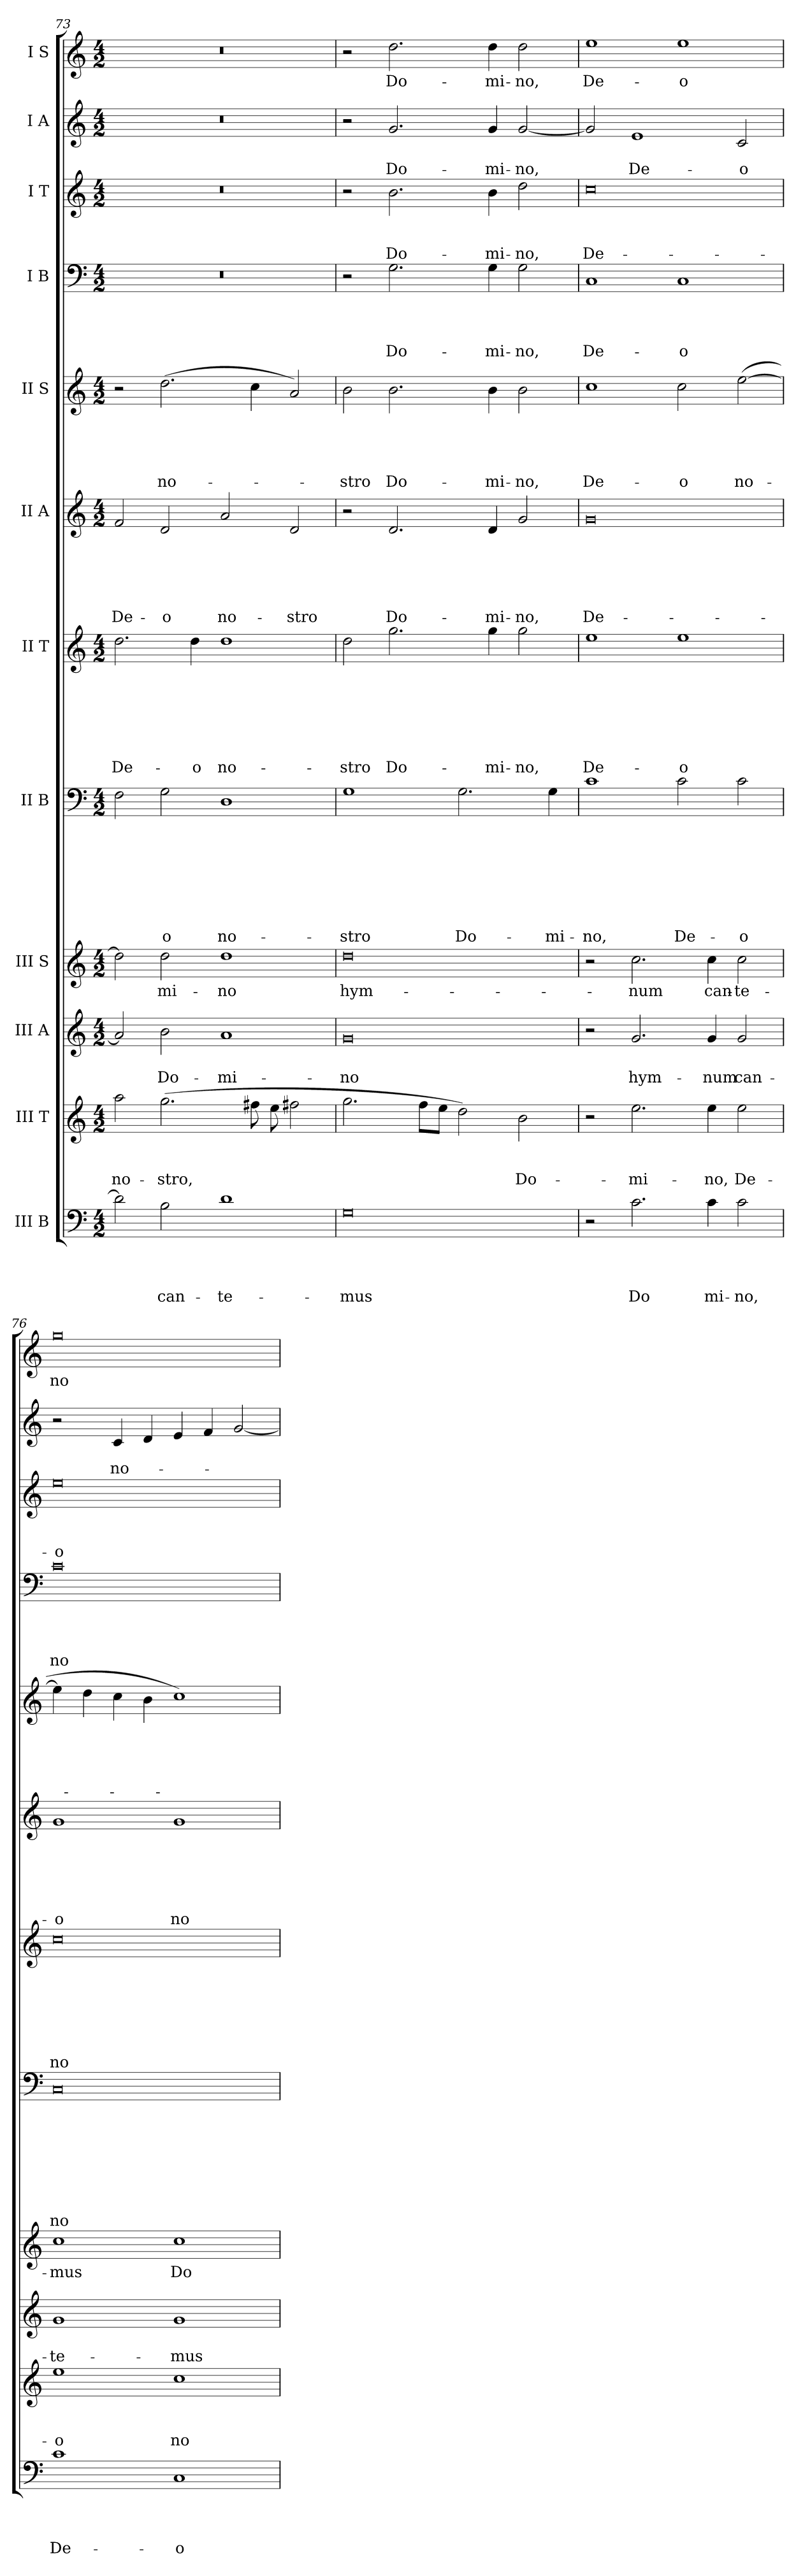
**kern	**text	**text	**text	**text	**kern	**text	**text	**text	**kern	**text	**text	**kern	**text	**kern	**text	**text	**text	**text	**text	**text	**text	**text	**kern	**text	**text	**text	**text	**text	**text	**text	**kern	**text	**text	**text	**text	**text	**text	**kern	**text	**text	**text	**text	**text	**kern	**text	**text	**text	**text	**kern	**text	**text	**text	**kern	**text	**text	**kern	**text
*part12	*part12	*part12	*part12	*part12	*part11	*part11	*part11	*part11	*part10	*part10	*part10	*part9	*part9	*part8	*part8	*part8	*part8	*part8	*part8	*part8	*part8	*part8	*part7	*part7	*part7	*part7	*part7	*part7	*part7	*part7	*part6	*part6	*part6	*part6	*part6	*part6	*part6	*part5	*part5	*part5	*part5	*part5	*part5	*part4	*part4	*part4	*part4	*part4	*part3	*part3	*part3	*part3	*part2	*part2	*part2	*part1	*part1
*staff12	*staff12	*staff12	*staff12	*staff12	*staff11	*staff11	*staff11	*staff11	*staff10	*staff10	*staff10	*staff9	*staff9	*staff8	*staff8	*staff8	*staff8	*staff8	*staff8	*staff8	*staff8	*staff8	*staff7	*staff7	*staff7	*staff7	*staff7	*staff7	*staff7	*staff7	*staff6	*staff6	*staff6	*staff6	*staff6	*staff6	*staff6	*staff5	*staff5	*staff5	*staff5	*staff5	*staff5	*staff4	*staff4	*staff4	*staff4	*staff4	*staff3	*staff3	*staff3	*staff3	*staff2	*staff2	*staff2	*staff1	*staff1
*I"III B	*	*	*	*	*I"III T	*	*	*	*I"III A	*	*	*I"III S	*	*I"II B	*	*	*	*	*	*	*	*	*I"II T	*	*	*	*	*	*	*	*I"II A	*	*	*	*	*	*	*I"II S	*	*	*	*	*	*I"I B	*	*	*	*	*I"I T	*	*	*	*I"I A	*	*	*I"I S	*
!!LO:PB:g=z
*clefF4	*	*	*	*	*clefG2	*	*	*	*clefG2	*	*	*clefG2	*	*clefF4	*	*	*	*	*	*	*	*	*clefG2	*	*	*	*	*	*	*	*clefG2	*	*	*	*	*	*	*clefG2	*	*	*	*	*	*clefF4	*	*	*	*	*clefG2	*	*	*	*clefG2	*	*	*clefG2	*
*	*	*	*	*	*ITrd7c12	*	*	*	*	*	*	*	*	*	*	*	*	*	*	*	*	*	*ITrd7c12	*	*	*	*	*	*	*	*	*	*	*	*	*	*	*	*	*	*	*	*	*	*	*	*	*	*ITrd7c12	*	*	*	*	*	*	*	*
*k[]	*	*	*	*	*k[]	*	*	*	*k[]	*	*	*k[]	*	*k[]	*	*	*	*	*	*	*	*	*k[]	*	*	*	*	*	*	*	*k[]	*	*	*	*	*	*	*k[]	*	*	*	*	*	*k[]	*	*	*	*	*k[]	*	*	*	*k[]	*	*	*k[]	*
*C:	*	*	*	*	*C:	*	*	*	*C:	*	*	*C:	*	*C:	*	*	*	*	*	*	*	*	*C:	*	*	*	*	*	*	*	*C:	*	*	*	*	*	*	*C:	*	*	*	*	*	*C:	*	*	*	*	*C:	*	*	*	*C:	*	*	*C:	*
*M4/2	*	*	*	*	*M4/2	*	*	*	*M4/2	*	*	*M4/2	*	*M4/2	*	*	*	*	*	*	*	*	*M4/2	*	*	*	*	*	*	*	*M4/2	*	*	*	*	*	*	*M4/2	*	*	*	*	*	*M4/2	*	*	*	*	*M4/2	*	*	*	*M4/2	*	*	*M4/2	*
=73	=73	=73	=73	=73	=73	=73	=73	=73	=73	=73	=73	=73	=73	=73	=73	=73	=73	=73	=73	=73	=73	=73	=73	=73	=73	=73	=73	=73	=73	=73	=73	=73	=73	=73	=73	=73	=73	=73	=73	=73	=73	=73	=73	=73	=73	=73	=73	=73	=73	=73	=73	=73	=73	=73	=73	=73	=73
!	!	!	!	!	!	!	!	!LO:LY:b	!	!	!	!	!	!	!	!	!	!	!	!	!	!	!	!	!	!	!	!	!	!LO:LY:b	!	!	!	!	!	!	!LO:LY:b	!	!	!	!	!	!	!LO:N:vis=1	!	!	!	!	!LO:N:vis=1	!	!	!	!LO:N:vis=1	!	!	!LO:N:vis=1	!
2d\]	.	.	.	.	2a\	.	.	no-	2a/]	.	.	2dd\]	.	2F\	.	.	.	.	.	.	.	.	2.d\	.	.	.	.	.	.	De-	2f/	.	.	.	.	.	De-	2r	.	.	.	.	.	0r	.	.	.	.	0r	.	.	.	0r	.	.	0r	.
!	!	!	!	!LO:LY:b	!	!	!	!LO:LY:b	!	!	!LO:LY:b	!	!LO:LY:b	!	!	!	!	!	!	!	!	!LO:LY:b	!	!	!	!	!	!	!	!	!	!	!	!	!	!	!LO:LY:b	!	!	!	!	!	!LO:LY:b	!	!	!	!	!	!	!	!	!	!	!	!	!	!
2B\	.	.	.	can-	(>2.g\	.	.	-stro,	2b\	.	Do-	2dd\	-mi-	2G\	.	.	.	.	.	.	.	-o	.	.	.	.	.	.	.	.	2d/	.	.	.	.	.	-o	(>2.dd\	.	.	.	.	no-	.	.	.	.	.	.	.	.	.	.	.	.	.	.
!	!	!	!	!	!	!	!	!	!	!	!	!	!	!	!	!	!	!	!	!	!	!	!	!	!	!	!	!	!	!LO:LY:b	!	!	!	!	!	!	!	!	!	!	!	!	!	!	!	!	!	!	!	!	!	!	!	!	!	!	!
.	.	.	.	.	.	.	.	.	.	.	.	.	.	.	.	.	.	.	.	.	.	.	4d\	.	.	.	.	.	.	-o	.	.	.	.	.	.	.	.	.	.	.	.	.	.	.	.	.	.	.	.	.	.	.	.	.	.	.
!	!	!	!	!LO:LY:b	!	!	!	!	!	!	!LO:LY:b	!	!LO:LY:b	!	!	!	!	!	!	!	!	!LO:LY:b	!	!	!	!	!	!	!	!LO:LY:b	!	!	!	!	!	!	!LO:LY:b	!	!	!	!	!	!	!	!	!	!	!	!	!	!	!	!	!	!	!	!
1d	.	.	.	-te-	.	.	.	.	1a	.	-mi-	1dd	-no	1D	.	.	.	.	.	.	.	no-	1d	.	.	.	.	.	.	no-	2a/	.	.	.	.	.	no-	.	.	.	.	.	.	.	.	.	.	.	.	.	.	.	.	.	.	.	.
.	.	.	.	.	8f#X\	.	.	.	.	.	.	.	.	.	.	.	.	.	.	.	.	.	.	.	.	.	.	.	.	.	.	.	.	.	.	.	.	4cc\	.	.	.	.	.	.	.	.	.	.	.	.	.	.	.	.	.	.	.
.	.	.	.	.	8e\	.	.	.	.	.	.	.	.	.	.	.	.	.	.	.	.	.	.	.	.	.	.	.	.	.	.	.	.	.	.	.	.	.	.	.	.	.	.	.	.	.	.	.	.	.	.	.	.	.	.	.	.
!	!	!	!	!	!	!	!	!	!	!	!	!	!	!	!	!	!	!	!	!	!	!	!	!	!	!	!	!	!	!	!	!	!	!	!	!	!LO:LY:b	!	!	!	!	!	!	!	!	!	!	!	!	!	!	!	!	!	!	!	!
.	.	.	.	.	2f#X\	.	.	.	.	.	.	.	.	.	.	.	.	.	.	.	.	.	.	.	.	.	.	.	.	.	2d/	.	.	.	.	.	-stro	2a/)	.	.	.	.	.	.	.	.	.	.	.	.	.	.	.	.	.	.	.
=74	=74	=74	=74	=74	=74	=74	=74	=74	=74	=74	=74	=74	=74	=74	=74	=74	=74	=74	=74	=74	=74	=74	=74	=74	=74	=74	=74	=74	=74	=74	=74	=74	=74	=74	=74	=74	=74	=74	=74	=74	=74	=74	=74	=74	=74	=74	=74	=74	=74	=74	=74	=74	=74	=74	=74	=74	=74
!	!	!	!	!LO:LY:b	!	!	!	!	!	!	!LO:LY:b	!	!LO:LY:b	!	!	!	!	!	!	!	!	!LO:LY:b	!	!	!	!	!	!	!	!LO:LY:b	!	!	!	!	!	!	!	!	!	!	!	!	!LO:LY:b	!	!	!	!	!	!	!	!	!	!	!	!	!	!
0G	.	.	.	-mus	2.g\	.	.	.	0g	.	-no	0dd	hym-	1G	.	.	.	.	.	.	.	-stro	2d\	.	.	.	.	.	.	-stro	2r	.	.	.	.	.	.	2b\	.	.	.	.	-stro	2r	.	.	.	.	2r	.	.	.	2r	.	.	2r	.
!	!	!	!	!	!	!	!	!	!	!	!	!	!	!	!	!	!	!	!	!	!	!	!	!	!	!	!	!	!	!LO:LY:b	!	!	!	!	!	!	!LO:LY:b	!	!	!	!	!	!LO:LY:b	!	!	!	!	!LO:LY:b	!	!	!	!LO:LY:b	!	!	!LO:LY:b	!	!LO:LY:b
.	.	.	.	.	.	.	.	.	.	.	.	.	.	.	.	.	.	.	.	.	.	.	2.g\	.	.	.	.	.	.	Do-	2.d/	.	.	.	.	.	Do-	2.b\	.	.	.	.	Do-	2.G\	.	.	.	Do-	2.B\	.	.	Do-	2.g/	.	Do-	2.dd\	Do-
.	.	.	.	.	8f\L	.	.	.	.	.	.	.	.	.	.	.	.	.	.	.	.	.	.	.	.	.	.	.	.	.	.	.	.	.	.	.	.	.	.	.	.	.	.	.	.	.	.	.	.	.	.	.	.	.	.	.	.
.	.	.	.	.	8e\J	.	.	.	.	.	.	.	.	.	.	.	.	.	.	.	.	.	.	.	.	.	.	.	.	.	.	.	.	.	.	.	.	.	.	.	.	.	.	.	.	.	.	.	.	.	.	.	.	.	.	.	.
!	!	!	!	!	!	!	!	!	!	!	!	!	!	!	!	!	!	!	!	!	!	!LO:LY:b	!	!	!	!	!	!	!	!	!	!	!	!	!	!	!	!	!	!	!	!	!	!	!	!	!	!	!	!	!	!	!	!	!	!	!
.	.	.	.	.	2d\)	.	.	.	.	.	.	.	.	2.G\	.	.	.	.	.	.	.	Do-	.	.	.	.	.	.	.	.	.	.	.	.	.	.	.	.	.	.	.	.	.	.	.	.	.	.	.	.	.	.	.	.	.	.	.
!	!	!	!	!	!	!	!	!	!	!	!	!	!	!	!	!	!	!	!	!	!	!	!	!	!	!	!	!	!	!LO:LY:b	!	!	!	!	!	!	!LO:LY:b	!	!	!	!	!	!LO:LY:b	!	!	!	!	!LO:LY:b	!	!	!	!LO:LY:b	!	!	!LO:LY:b	!	!LO:LY:b
.	.	.	.	.	.	.	.	.	.	.	.	.	.	.	.	.	.	.	.	.	.	.	4g\	.	.	.	.	.	.	-mi-	4d/	.	.	.	.	.	-mi-	4b\	.	.	.	.	-mi-	4G\	.	.	.	-mi-	4B\	.	.	-mi-	4g/	.	-mi-	4dd\	-mi-
!	!	!	!	!	!	!	!	!LO:LY:b	!	!	!	!	!	!	!	!	!	!	!	!	!	!	!	!	!	!	!	!	!	!LO:LY:b	!	!	!	!	!	!	!LO:LY:b	!	!	!	!	!	!LO:LY:b	!	!	!	!	!LO:LY:b	!	!	!	!LO:LY:b	!	!	!LO:LY:b	!	!LO:LY:b
.	.	.	.	.	2B\	.	.	Do-	.	.	.	.	.	.	.	.	.	.	.	.	.	.	2g\	.	.	.	.	.	.	-no,	2g/	.	.	.	.	.	-no,	2b\	.	.	.	.	-no,	2G\	.	.	.	-no,	2d\	.	.	-no,	[<2g/	.	-no,	2dd\	-no,
!	!	!	!	!	!	!	!	!	!	!	!	!	!	!	!	!	!	!	!	!	!	!LO:LY:b	!	!	!	!	!	!	!	!	!	!	!	!	!	!	!	!	!	!	!	!	!	!	!	!	!	!	!	!	!	!	!	!	!	!	!
.	.	.	.	.	.	.	.	.	.	.	.	.	.	4G\	.	.	.	.	.	.	.	-mi-	.	.	.	.	.	.	.	.	.	.	.	.	.	.	.	.	.	.	.	.	.	.	.	.	.	.	.	.	.	.	.	.	.	.	.
=75	=75	=75	=75	=75	=75	=75	=75	=75	=75	=75	=75	=75	=75	=75	=75	=75	=75	=75	=75	=75	=75	=75	=75	=75	=75	=75	=75	=75	=75	=75	=75	=75	=75	=75	=75	=75	=75	=75	=75	=75	=75	=75	=75	=75	=75	=75	=75	=75	=75	=75	=75	=75	=75	=75	=75	=75	=75
!	!	!	!	!	!	!	!	!	!	!	!	!	!	!	!	!	!	!	!	!	!	!LO:LY:b	!	!	!	!	!	!	!	!LO:LY:b	!	!	!	!	!	!	!LO:LY:b	!	!	!	!	!	!LO:LY:b	!	!	!	!	!LO:LY:b	!	!	!	!LO:LY:b	!	!	!	!	!LO:LY:b
2r	.	.	.	.	2r	.	.	.	2r	.	.	2r	.	1c	.	.	.	.	.	.	.	-no,	1e	.	.	.	.	.	.	De-	0g	.	.	.	.	.	De-	1cc	.	.	.	.	De-	1C	.	.	.	De-	0c	.	.	De-	2g/]	.	.	1ee	De-
!	!	!	!	!LO:LY:b	!	!	!	!LO:LY:b	!	!	!LO:LY:b	!	!LO:LY:b	!	!	!	!	!	!	!	!	!	!	!	!	!	!	!	!	!	!	!	!	!	!	!	!	!	!	!	!	!	!	!	!	!	!	!	!	!	!	!	!	!	!LO:LY:b	!	!
2.c\	.	.	.	Do	2.e\	.	.	-mi-	2.g/	.	hym-	2.cc\	-num	.	.	.	.	.	.	.	.	.	.	.	.	.	.	.	.	.	.	.	.	.	.	.	.	.	.	.	.	.	.	.	.	.	.	.	.	.	.	.	1e	.	De-	.	.
!	!	!	!	!	!	!	!	!	!	!	!	!	!	!	!	!	!	!	!	!	!	!LO:LY:b	!	!	!	!	!	!	!	!LO:LY:b	!	!	!	!	!	!	!	!	!	!	!	!	!LO:LY:b	!	!	!	!	!LO:LY:b	!	!	!	!	!	!	!	!	!LO:LY:b
.	.	.	.	.	.	.	.	.	.	.	.	.	.	2c\	.	.	.	.	.	.	.	De-	1e	.	.	.	.	.	.	-o	.	.	.	.	.	.	.	2cc\	.	.	.	.	-o	1C	.	.	.	-o	.	.	.	.	.	.	.	1ee	-o
!	!	!	!	!LO:LY:b	!	!	!	!LO:LY:b	!	!	!LO:LY:b	!	!LO:LY:b	!	!	!	!	!	!	!	!	!	!	!	!	!	!	!	!	!	!	!	!	!	!	!	!	!	!	!	!	!	!	!	!	!	!	!	!	!	!	!	!	!	!	!	!
4c\	.	.	.	mi-	4e\	.	.	-no,	4g/	.	-num	4cc\	can-	.	.	.	.	.	.	.	.	.	.	.	.	.	.	.	.	.	.	.	.	.	.	.	.	.	.	.	.	.	.	.	.	.	.	.	.	.	.	.	.	.	.	.	.
!	!	!	!	!LO:LY:b	!	!	!	!LO:LY:b	!	!	!LO:LY:b	!	!LO:LY:b	!	!	!	!	!	!	!	!	!LO:LY:b	!	!	!	!	!	!	!	!	!	!	!	!	!	!	!	!	!	!	!	!	!LO:LY:b	!	!	!	!	!	!	!	!	!	!	!	!LO:LY:b	!	!
2c\	.	.	.	-no,	2e\	.	.	De-	2g/	.	can-	2cc\	-te-	2c\	.	.	.	.	.	.	.	-o	.	.	.	.	.	.	.	.	.	.	.	.	.	.	.	(>[>2ee\	.	.	.	.	no-	.	.	.	.	.	.	.	.	.	2c/	.	-o	.	.
=76	=76	=76	=76	=76	=76	=76	=76	=76	=76	=76	=76	=76	=76	=76	=76	=76	=76	=76	=76	=76	=76	=76	=76	=76	=76	=76	=76	=76	=76	=76	=76	=76	=76	=76	=76	=76	=76	=76	=76	=76	=76	=76	=76	=76	=76	=76	=76	=76	=76	=76	=76	=76	=76	=76	=76	=76	=76
!	!	!	!	!LO:LY:b	!	!	!	!LO:LY:b	!	!	!LO:LY:b	!	!LO:LY:b	!	!	!	!	!	!	!	!	!LO:LY:b	!	!	!	!	!	!	!	!LO:LY:b	!	!	!	!	!	!	!LO:LY:b	!	!	!	!	!	!	!	!	!	!	!LO:LY:b	!	!	!	!LO:LY:b	!	!	!	!	!LO:LY:b
1c	.	.	.	De-	1e	.	.	-o	1g	.	-te-	1cc	-mus	0C	.	.	.	.	.	.	.	no-	0c	.	.	.	.	.	.	no-	1g	.	.	.	.	.	-o	4ee\]	.	.	.	.	.	0c	.	.	.	no-	0e	.	.	-o	2r	.	.	0gg	no-
.	.	.	.	.	.	.	.	.	.	.	.	.	.	.	.	.	.	.	.	.	.	.	.	.	.	.	.	.	.	.	.	.	.	.	.	.	.	4dd\	.	.	.	.	.	.	.	.	.	.	.	.	.	.	.	.	.	.	.
!	!	!	!	!	!	!	!	!	!	!	!	!	!	!	!	!	!	!	!	!	!	!	!	!	!	!	!	!	!	!	!	!	!	!	!	!	!	!	!	!	!	!	!	!	!	!	!	!	!	!	!	!	!	!	!LO:LY:b	!	!
.	.	.	.	.	.	.	.	.	.	.	.	.	.	.	.	.	.	.	.	.	.	.	.	.	.	.	.	.	.	.	.	.	.	.	.	.	.	4cc\	.	.	.	.	.	.	.	.	.	.	.	.	.	.	4c/	.	no-	.	.
.	.	.	.	.	.	.	.	.	.	.	.	.	.	.	.	.	.	.	.	.	.	.	.	.	.	.	.	.	.	.	.	.	.	.	.	.	.	4b\	.	.	.	.	.	.	.	.	.	.	.	.	.	.	4d/	.	.	.	.
!	!	!	!	!LO:LY:b	!	!	!	!LO:LY:b	!	!	!LO:LY:b	!	!LO:LY:b	!	!	!	!	!	!	!	!	!	!	!	!	!	!	!	!	!	!	!	!	!	!	!	!LO:LY:b	!	!	!	!	!	!	!	!	!	!	!	!	!	!	!	!	!	!	!	!
1C	.	.	.	-o	1c	.	.	no-	1g	.	-mus	1cc	Do-	.	.	.	.	.	.	.	.	.	.	.	.	.	.	.	.	.	1g	.	.	.	.	.	no-	1cc)	.	.	.	.	.	.	.	.	.	.	.	.	.	.	4e/	.	.	.	.
.	.	.	.	.	.	.	.	.	.	.	.	.	.	.	.	.	.	.	.	.	.	.	.	.	.	.	.	.	.	.	.	.	.	.	.	.	.	.	.	.	.	.	.	.	.	.	.	.	.	.	.	.	4f/	.	.	.	.
.	.	.	.	.	.	.	.	.	.	.	.	.	.	.	.	.	.	.	.	.	.	.	.	.	.	.	.	.	.	.	.	.	.	.	.	.	.	.	.	.	.	.	.	.	.	.	.	.	.	.	.	.	[>2g/	.	.	.	.
=	=	=	=	=	=	=	=	=	=	=	=	=	=	=	=	=	=	=	=	=	=	=	=	=	=	=	=	=	=	=	=	=	=	=	=	=	=	=	=	=	=	=	=	=	=	=	=	=	=	=	=	=	=	=	=	=	=
*-	*-	*-	*-	*-	*-	*-	*-	*-	*-	*-	*-	*-	*-	*-	*-	*-	*-	*-	*-	*-	*-	*-	*-	*-	*-	*-	*-	*-	*-	*-	*-	*-	*-	*-	*-	*-	*-	*-	*-	*-	*-	*-	*-	*-	*-	*-	*-	*-	*-	*-	*-	*-	*-	*-	*-	*-	*-
